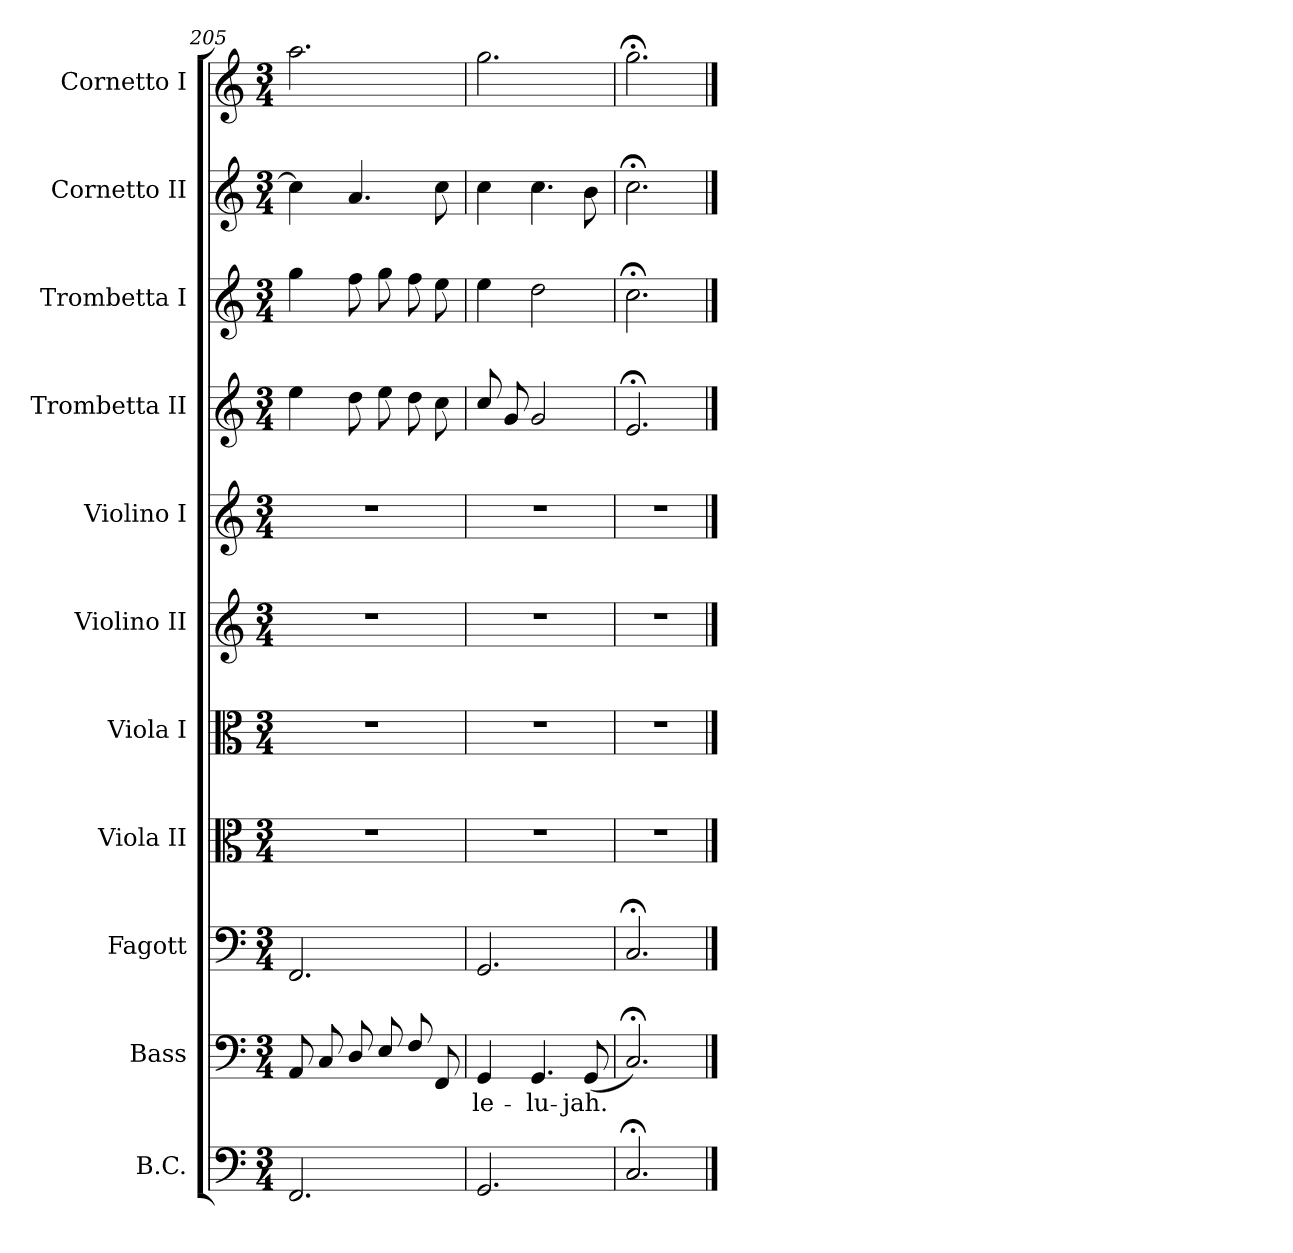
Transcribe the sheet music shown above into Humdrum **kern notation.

**kern	**kern	**text	**kern	**kern	**kern	**kern	**kern	**kern	**kern	**kern	**kern
*part11	*part10	*part10	*part9	*part8	*part7	*part6	*part5	*part4	*part3	*part2	*part1
*staff11	*staff10	*staff10	*staff9	*staff8	*staff7	*staff6	*staff5	*staff4	*staff3	*staff2	*staff1
*I"B.C.	*I"Bass	*	*I"Fagott	*I"Viola II	*I"Viola I	*I"Violino II	*I"Violino I	*I"Trombetta II	*I"Trombetta I	*I"Cornetto II	*I"Cornetto I
*	*I'B.	*	*I'Fg.	*I'Vla.	*I'Vla.	*	*	*	*	*	*
*clefF4	*clefF4	*	*clefF4	*clefC3	*clefC3	*clefG2	*clefG2	*clefG2	*clefG2	*clefG2	*clefG2
*k[]	*k[]	*	*k[]	*k[]	*k[]	*k[]	*k[]	*k[]	*k[]	*k[]	*k[]
*C:	*C:	*	*C:	*C:	*C:	*C:	*C:	*C:	*C:	*C:	*C:
*M3/4	*M3/4	*	*M3/4	*M3/4	*M3/4	*M3/4	*M3/4	*M3/4	*M3/4	*M3/4	*M3/4
=205	=205	=205	=205	=205	=205	=205	=205	=205	=205	=205	=205
!	!	!	!	!LO:N:vis=1	!LO:N:vis=1	!LO:N:vis=1	!LO:N:vis=1	!	!	!	!
2.FFi/	8AAi/	.	2.FFi/	2.r	2.r	2.r	2.r	4eei\	4ggi\	4cci\]	2.aai\
.	8Ci/	.	.	.	.	.	.	.	.	.	.
.	8Di/	.	.	.	.	.	.	8ddi\	8ffi\	4.ai/	.
.	8Ei/	.	.	.	.	.	.	8eei\	8ggi\	.	.
.	8Fi/	.	.	.	.	.	.	8ddi\	8ffi\	.	.
.	8FFi/	.	.	.	.	.	.	8cci\	8eei\	8cci\	.
=206	=206	=206	=206	=206	=206	=206	=206	=206	=206	=206	=206
!	!	!LO:LY:b:color=#000000	!	!LO:N:vis=1	!LO:N:vis=1	!LO:N:vis=1	!LO:N:vis=1	!	!	!	!
2.GGi/	4GGi/	-le-	2.GGi/	2.r	2.r	2.r	2.r	8cci/	4eei\	4cci\	2.ggi\
.	.	.	.	.	.	.	.	8gi/	.	.	.
!	!	!LO:LY:b:color=#000000	!	!	!	!	!	!	!	!	!
.	4.GGi/	-lu-	.	.	.	.	.	2gi/	2ddi\	4.cci\	.
!	!	!LO:LY:b:color=#000000	!	!	!	!	!	!	!	!	!
.	(8GGi/	-jah.	.	.	.	.	.	.	.	8bi\	.
=207	=207	=207	=207	=207	=207	=207	=207	=207	=207	=207	=207
!	!	!	!	!LO:N:vis=1	!LO:N:vis=1	!LO:N:vis=1	!LO:N:vis=1	!	!	!	!
2.C;i/	2.C;i/)	.	2.C;i/	2.r	2.r	2.r	2.r	2.e;i/	2.cc;i\	2.cc;i\	2.gg;i\
==	==	==	==	==	==	==	==	==	==	==	==
*-	*-	*-	*-	*-	*-	*-	*-	*-	*-	*-	*-
